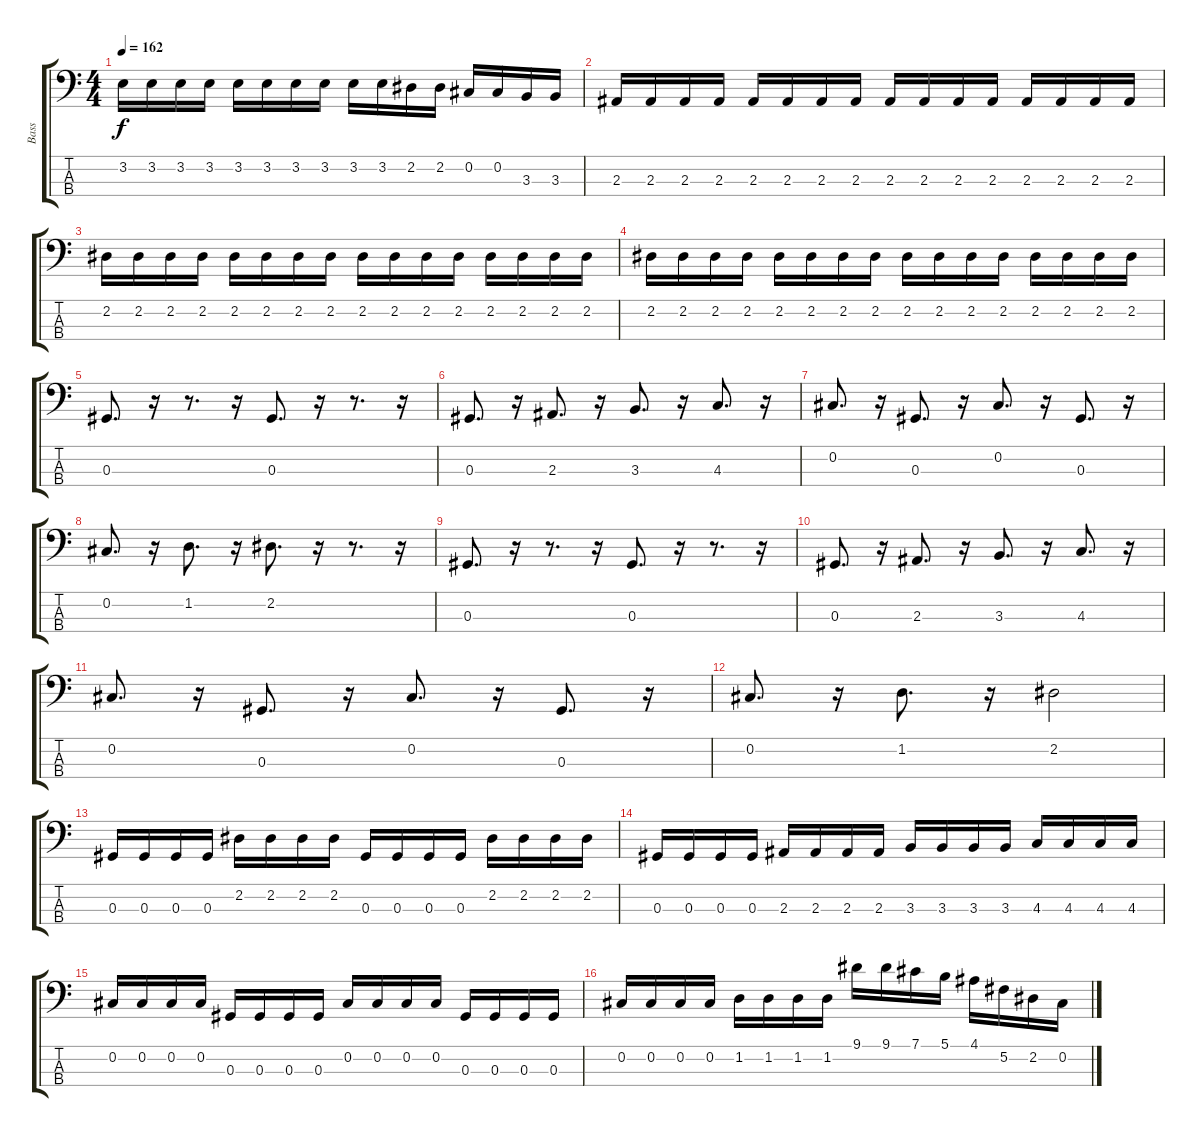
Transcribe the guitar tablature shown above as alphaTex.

\track ("Bass" "Bass") {instrument electricbassfinger}
\staff {score tabs}
\tuning (Gb2 Db2 Ab1 Eb1) {hide}
\ts (4 4)
\tempo 162
\clef f4
\ks c
3.2.16{dy f} 3.2.16 3.2.16 3.2.16 3.2.16 3.2.16 3.2.16 3.2.16 3.2.16 3.2.16 2.2.16 2.2.16 0.2.16 0.2.16 3.3.16 3.3.16 |
2.3.16 2.3.16 2.3.16 2.3.16 2.3.16 2.3.16 2.3.16 2.3.16 2.3.16 2.3.16 2.3.16 2.3.16 2.3.16 2.3.16 2.3.16 2.3.16 |
2.2.16 2.2.16 2.2.16 2.2.16 2.2.16 2.2.16 2.2.16 2.2.16 2.2.16 2.2.16 2.2.16 2.2.16 2.2.16 2.2.16 2.2.16 2.2.16 |
2.2.16 2.2.16 2.2.16 2.2.16 2.2.16 2.2.16 2.2.16 2.2.16 2.2.16 2.2.16 2.2.16 2.2.16 2.2.16 2.2.16 2.2.16 2.2.16 |
0.3.8{d} r.16 r.8{d} r.16 0.3.8{d} r.16 r.8{d} r.16 |
0.3.8{d} r.16 2.3.8{d} r.16 3.3.8{d} r.16 4.3.8{d} r.16 |
0.2.8{d} r.16 0.3.8{d} r.16 0.2.8{d} r.16 0.3.8{d} r.16 |
0.2.8{d} r.16 1.2.8{d} r.16 2.2.8{d} r.16 r.8{d} r.16 |
0.3.8{d} r.16 r.8{d} r.16 0.3.8{d} r.16 r.8{d} r.16 |
0.3.8{d} r.16 2.3.8{d} r.16 3.3.8{d} r.16 4.3.8{d} r.16 |
0.2.8{d} r.16 0.3.8{d} r.16 0.2.8{d} r.16 0.3.8{d} r.16 |
0.2.8{d} r.16 1.2.8{d} r.16 2.2.2 |
0.3.16 0.3.16 0.3.16 0.3.16 2.2.16 2.2.16 2.2.16 2.2.16 0.3.16 0.3.16 0.3.16 0.3.16 2.2.16 2.2.16 2.2.16 2.2.16 |
0.3.16 0.3.16 0.3.16 0.3.16 2.3.16 2.3.16 2.3.16 2.3.16 3.3.16 3.3.16 3.3.16 3.3.16 4.3.16 4.3.16 4.3.16 4.3.16 |
0.2.16 0.2.16 0.2.16 0.2.16 0.3.16 0.3.16 0.3.16 0.3.16 0.2.16 0.2.16 0.2.16 0.2.16 0.3.16 0.3.16 0.3.16 0.3.16 |
0.2.16 0.2.16 0.2.16 0.2.16 1.2.16 1.2.16 1.2.16 1.2.16 9.1.16 9.1.16 7.1.16 5.1.16 4.1.16 5.2.16 2.2.16 0.2.16
